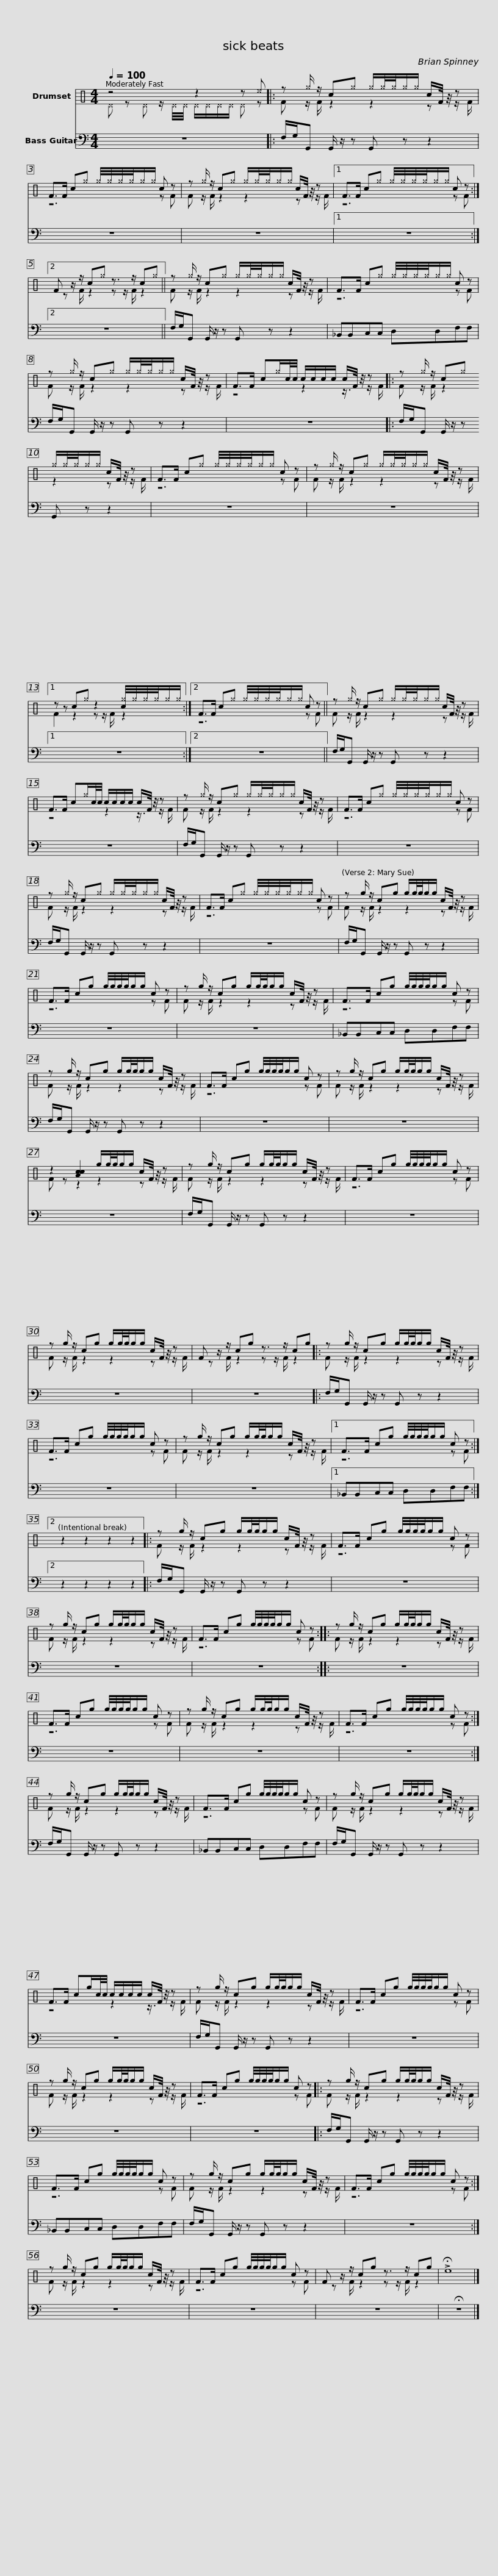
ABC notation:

X:1
%%score ( 1 2 ) 3
L:1/8
Q:1/4=100
M:4/4
I:linebreak $
K:C
V:1 perc
K:none
V:2 perc
K:none
V:3 bass transpose=-12
V:1
 z4 z2 z ^e |: z ^g/ z/ c^g ^g/^g/4^g/4^g/^g/ c/F/4 z/4 z |$ F>F c^g ^g/4^g/4^g/4^g/4^g/^g/ c z | z ^g/ z/ c^g ^g/^g/4^g/4^g/^g/ c/F/4 z/4 z |1 F>F c^g ^g/4^g/4^g/4^g/4^g/^g/ c z :|2$ %5
 F z/ z/ c^g z3/2 z/ c^g || z ^g/ z/ c^g ^g/^g/4^g/4^g/^g/ c/F/4 z/4 z | F>F c^g ^g/4^g/4^g/4^g/4^g/^g/ c z |$ z ^g/ z/ c^g ^g/^g/4^g/4^g/^g/ c/F/4 z/4 z | F>F c^g/c/4c/4 c/c/c/c/ c/F/4 z/4 z |:$ %10
 z ^g/ z/ c^g ^g/^g/4^g/4^g/^g/ c/F/4 z/4 z | F>F c^g ^g/4^g/4^g/4^g/4^g/^g/ c z |$ z ^g/ z/ c^g ^g/^g/4^g/4^g/^g/ c/F/4 z/4 z |1 z z c^g z2 [c^g]/4^g/4^g/4^g/4^g/^g/ :|2 F>F c^g ^g/4^g/4^g/4^g/4^g/^g/ c z ||$ %15
 z ^g/ z/ c^g ^g/^g/4^g/4^g/^g/ c/F/4 z/4 z | F>F c^g/c/4c/4 c/c/c/c/ c/F/4 z/4 z |$ z ^g/ z/ c^g ^g/^g/4^g/4^g/^g/ c/F/4 z/4 z | F>F c^g ^g/4^g/4^g/4^g/4^g/^g/ c z |$ z ^g/ z/ c^g ^g/^g/4^g/4^g/^g/ c/F/4 z/4 z | %20
 F>F c^g ^g/4^g/4^g/4^g/4^g/^g/ c z |$ z g/ z/ cg g/g/4g/4g/g/ c/F/4 z/4 z | F>F cg g/4g/4g/4g/4g/g/ c z |$ z g/ z/ cg g/g/4g/4g/g/ c/F/4 z/4 z | F>F cg g/4g/4g/4g/4g/g/ c z | %25
 z g/ z/ cg g/g/4g/4g/g/ c/F/4 z/4 z |$ F>F cg g/4g/4g/4g/4g/g/ c z | z g/ z/ cg g/g/4g/4g/g/ c/F/4 z/4 z | z2 [Acc]2 g/g/4g/4g/g/ c/F/4 z/4 z |$ z g/ z/ cg g/g/4g/4g/g/ c/F/4 z/4 z | %30
 F>F cg g/4g/4g/4g/4g/g/ c z |$ z g/ z/ cg g/g/4g/4g/g/ c/F/4 z/4 z | F z/ z/ cg z3/2 z/ cg |: z g/ z/ cg g/g/4g/4g/g/ c/F/4 z/4 z |$ F>F cg g/4g/4g/4g/4g/g/ c z | %35
 z g/ z/ cg g/g/4g/4g/g/ c/F/4 z/4 z |1 F>F cg g/4g/4g/4g/4g/g/ c z :|2$ z2 z2 z2 z2 |: z g/ z/ cg g/g/4g/4g/g/ c/F/4 z/4 z | F>F cg g/4g/4g/4g/4g/g/ c z |$ %40
 z g/ z/ cg g/g/4g/4g/g/ c/F/4 z/4 z | F>F cg g/4g/4g/4g/4g/g/ c z :: z g/ z/ cg g/g/4g/4g/g/ c/F/4 z/4 z |$ F>F cg g/4g/4g/4g/4g/g/ c z | z g/ z/ cg g/g/4g/4g/g/ c/F/4 z/4 z | %45
 F>F cg g/4g/4g/4g/4g/g/ c z :|$ z g/ z/ cg g/g/4g/4g/g/ c/F/4 z/4 z | F>F cg g/4g/4g/4g/4g/g/ c z |$ z g/ z/ cg g/g/4g/4g/g/ c/F/4 z/4 z | F>F cg/c/4c/4 c/c/c/c/ c/F/4 z/4 z |$ %50
 z g/ z/ cg g/g/4g/4g/g/ c/F/4 z/4 z | F>F cg g/4g/4g/4g/4g/g/ c z |$ z g/ z/ cg g/g/4g/4g/g/ c/F/4 z/4 z | F>F cg g/4g/4g/4g/4g/g/ c z |:$ z g/ z/ cg g/g/4g/4g/g/ c/F/4 z/4 z | %55
 F>F cg g/4g/4g/4g/4g/g/ c z |$ z g/ z/ cg g/g/4g/4g/g/ c/F/4 z/4 z | F>F cg g/4g/4g/4g/4g/g/ c z :|$ z g/ z/ cg g/g/4g/4g/g/ c/F/4 z/4 z | F>F cg g/4g/4g/4g/4g/g/ c z | %60
 F z/ z/ cg z3/2 z/ cg | !>!!fermata!e8 |] %62
V:2
 ^D z ^D z/ ^D/4^D/4 ^D/^D/^D/^D/ ^D z |: F z/ F/ z2 z2 z z/ F/ |$ z6 z F | F z/ F/ z2 z2 z z/ F/ |1 z6 z F :|2$ %5
 x/ z F/ z2 z z/ F/ z2 || F z/ F/ z2 z2 z z/ F/ | z6 z F |$ F z/ F/ z2 z2 z z/ F/ | z4 z2 z3/4 z/4 z/ F/ |:$ %10
 F z/ F/ z2 z2 z z/ F/ | z6 z F |$ F z/ F/ z2 z2 z z/ F/ |1 F2 z2 z z/ F/ z2 :|2 z6 z F ||$ %15
 F z/ F/ z2 z2 z z/ F/ | z4 z2 z3/4 z/4 z/ F/ |$ F z/ F/ z2 z2 z z/ F/ | z6 z F |$ F z/ F/ z2 z2 z z/ F/ | %20
 z6 z F |$ F z/ F/ z2 z2 z z/ F/ | z6 z F |$ F z/ F/ z2 z2 z z/ F/ | z6 z F | %25
 F z/ F/ z2 z2 z z/ F/ |$ z6 z F | F z/ F/ z2 z2 z z/ F/ | F z z2 z2 z z/ F/ |$ F z/ F/ z2 z2 z z/ F/ | %30
 z6 z F |$ F z/ F/ z2 z2 z z/ F/ | x/ z F/ z2 z z/ F/ z2 |: F z/ F/ z2 z2 z z/ F/ |$ z6 z F | %35
 F z/ F/ z2 z2 z z/ F/ |1 z6 z F :|2$ x8 |: F z/ F/ z2 z2 z z/ F/ | z6 z F |$ %40
 F z/ F/ z2 z2 z z/ F/ | z6 z F :: F z/ F/ z2 z2 z z/ F/ |$ z6 z F | F z/ F/ z2 z2 z z/ F/ | %45
 z6 z F :|$ F z/ F/ z2 z2 z z/ F/ | z6 z F |$ F z/ F/ z2 z2 z z/ F/ | z4 z2 z3/4 z/4 z/ F/ |$ %50
 F z/ F/ z2 z2 z z/ F/ | z6 z F |$ F z/ F/ z2 z2 z z/ F/ | z6 z F |:$ F z/ F/ z2 z2 z z/ F/ | %55
 z6 z F |$ F z/ F/ z2 z2 z z/ F/ | z6 z F :|$ F z/ F/ z2 z2 z z/ F/ | z6 z F | %60
 x/ z F/ z2 z z/ F/ z2 | x8 |] %62
V:3
 z8 |: F,/G,/G,, G,,/ z/ z G,, z z2 |$ z8 | z8 |1 z8 :|2$ %5
 z8 || F,/G,/G,, G,,/ z/ z G,, z z2 | _B,,B,,C,C, D,D,F,F, |$ F,/G,/G,, G,,/ z/ z G,, z z2 | z8 |:$ %10
 F,/G,/G,, G,,/ z/ z G,, z z2 | z8 |$ z8 |1 z8 :|2 z8 ||$ %15
 F,/G,/G,, G,,/ z/ z G,, z z2 | z8 |$ F,/G,/G,, G,,/ z/ z G,, z z2 | z8 |$ F,/G,/G,, G,,/ z/ z G,, z z2 | %20
 z8 |$ F,/G,/G,, G,,/ z/ z G,, z z2 | z8 |$ z8 | _B,,B,,C,C, D,D,F,F, | %25
 F,/G,/G,, G,,/ z/ z G,, z z2 |$ z8 | z8 | z8 |$ F,/G,/G,, G,,/ z/ z G,, z z2 | %30
 z8 |$ z8 | z8 |: F,/G,/G,, G,,/ z/ z G,, z z2 |$ z8 | %35
 z8 |1 _B,,B,,C,C, D,D,F,F, :|2$ z2 z2 z2 z2 |: F,/G,/G,, G,,/ z/ z G,, z z2 | z8 |$ %40
 z8 | z8 :: z8 |$ z8 | z8 | %45
 z8 :|$ F,/G,/G,, G,,/ z/ z G,, z z2 | _B,,B,,C,C, D,D,F,F, |$ F,/G,/G,, G,,/ z/ z G,, z z2 | z8 |$ %50
 F,/G,/G,, G,,/ z/ z G,, z z2 | z8 |$ z8 | z8 |:$ F,/G,/G,, G,,/ z/ z G,, z z2 | %55
 _B,,B,,C,C, D,D,F,F, |$ F,/G,/G,, G,,/ z/ z G,, z z2 | z8 :|$ z8 | z8 | %60
 z8 | !fermata!z8 |] %62
